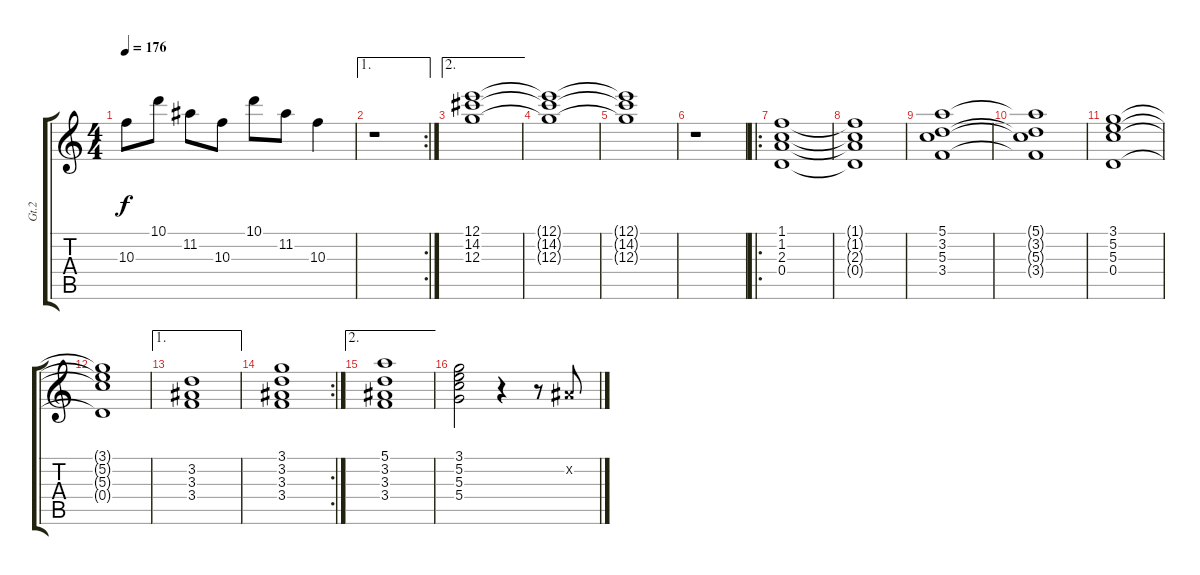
\track ("Gt.2" "Gt.2") {instrument distortionguitar}
\staff {score tabs}
\tuning (E4 B3 G3 D3 A2 E2) {hide}
\ts (4 4)
\tempo 176
\clef g2
\ks c
10.3.8{dy f} 10.1.8 11.2.8 10.3.8 10.1.8 11.2.8 10.3.4 |
\ae 1
\rc 2
r.1{volume 15} |
\ae 2
(12.1 14.2 12.3).1 |
(12.1{t} 14.2{t} 12.3{t}).1 |
(12.1{t} 14.2{t} 12.3{t}).1 |
r.1 |
\ro
(1.1 1.2 2.3 0.4).1 |
(1.1{t} 1.2{t} 2.3{t} 0.4{t}).1 |
(5.1 3.2 5.3 3.4).1 |
(5.1{t} 3.2{t} 5.3{t} 3.4{t}).1 |
(3.1 5.2 5.3 0.4).1 |
(3.1{t} 5.2{t} 5.3{t} 0.4{t}).1 |
\ae 1
(3.2 3.3 3.4).1 |
\rc 2
(3.1 3.2 3.3 3.4).1 |
\ae 2
(5.1 3.2 3.3 3.4).1 |
(3.1 5.2 5.3 5.4).2 r.4 r.8 -1.2{x}.8
